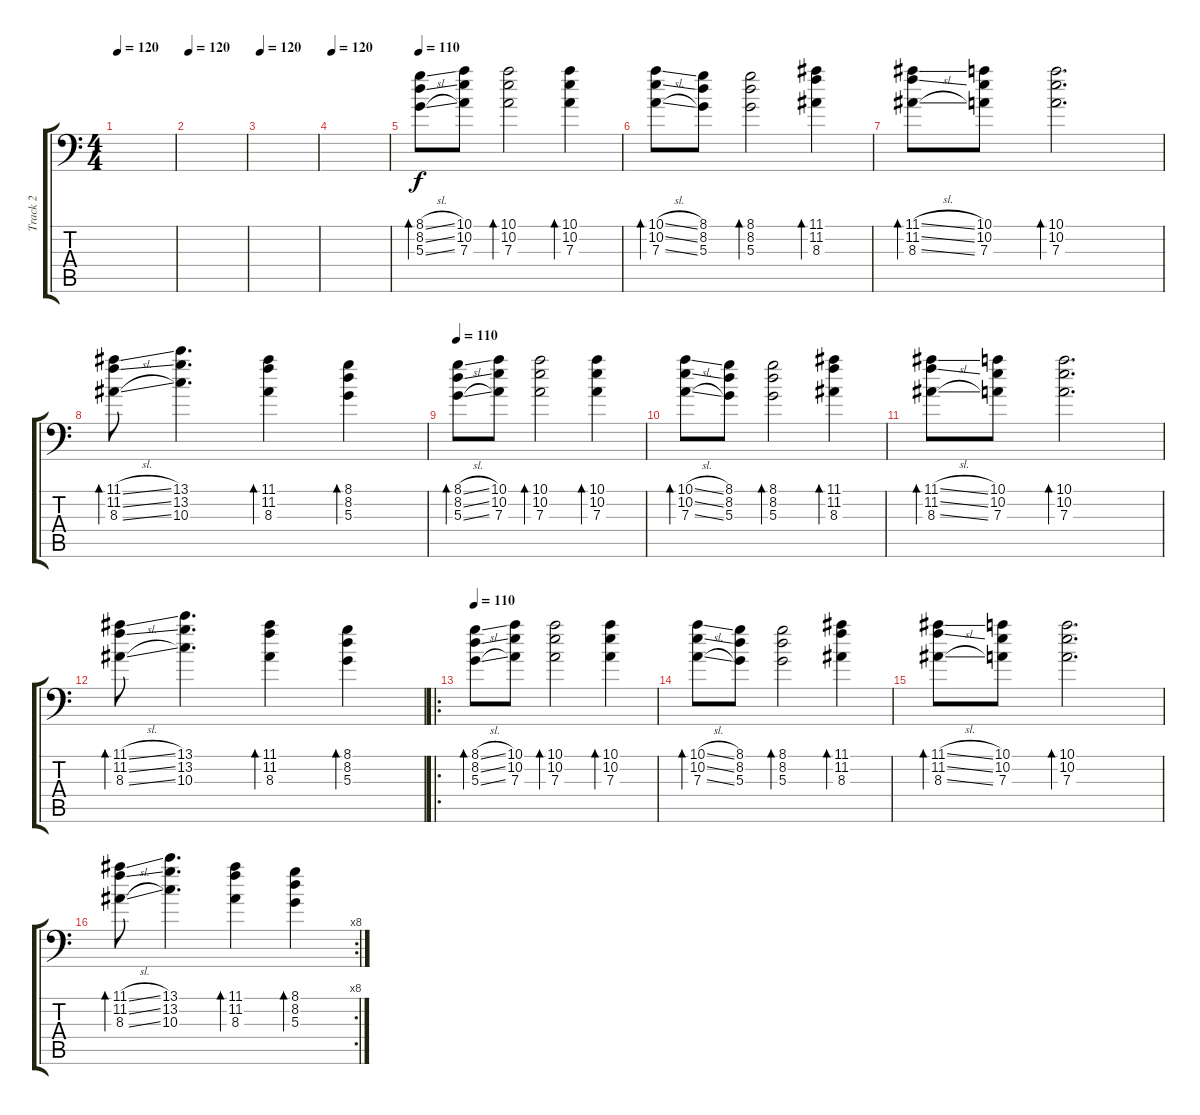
\track ("Track 2" "Track 2") {instrument acousticguitarsteel}
\staff {score tabs}
\tuning (B3 Gb3 D3 A2 E2 A1) {hide}
\ts (4 4)
\tempo 120
\clef f4
\ks c
|
\tempo 120
|
\tempo 120
|
\tempo 120
|
\tempo 110
(8.1{sl} 8.2{sl} 5.3{sl}).8{bd 120 instrument acousticguitarnylon} (10.1 10.2 7.3).8 (10.1 10.2 7.3).2{bd 120} (10.1 10.2 7.3).4{bd 120} |
(10.1{sl} 10.2{sl} 7.3{sl}).8{bd 120} (8.1 8.2 5.3).8 (8.1 8.2 5.3).2{bd 120} (11.1 11.2 8.3).4{bd 120} |
(11.1{sl} 11.2{sl} 8.3{sl}).8{bd 120} (10.1 10.2 7.3).8 (10.1 10.2 7.3).2{d bd 120} |
(11.1{sl} 11.2{sl} 8.3{sl}).8{bd 120} (13.1 13.2 10.3).4{d} (11.1 11.2 8.3).4{bd 120} (8.1 8.2 5.3).4{bd 120} |
\tempo 110
(8.1{sl} 8.2{sl} 5.3{sl}).8{bd 120 instrument acousticguitarnylon} (10.1 10.2 7.3).8 (10.1 10.2 7.3).2{bd 120} (10.1 10.2 7.3).4{bd 120} |
(10.1{sl} 10.2{sl} 7.3{sl}).8{bd 120} (8.1 8.2 5.3).8 (8.1 8.2 5.3).2{bd 120} (11.1 11.2 8.3).4{bd 120} |
(11.1{sl} 11.2{sl} 8.3{sl}).8{bd 120} (10.1 10.2 7.3).8 (10.1 10.2 7.3).2{d bd 120} |
(11.1{sl} 11.2{sl} 8.3{sl}).8{bd 120} (13.1 13.2 10.3).4{d} (11.1 11.2 8.3).4{bd 120} (8.1 8.2 5.3).4{bd 120} |
\ro
\tempo 110
(8.1{sl} 8.2{sl} 5.3{sl}).8{bd 120 instrument acousticguitarnylon} (10.1 10.2 7.3).8 (10.1 10.2 7.3).2{bd 120} (10.1 10.2 7.3).4{bd 120} |
(10.1{sl} 10.2{sl} 7.3{sl}).8{bd 120} (8.1 8.2 5.3).8 (8.1 8.2 5.3).2{bd 120} (11.1 11.2 8.3).4{bd 120} |
(11.1{sl} 11.2{sl} 8.3{sl}).8{bd 120} (10.1 10.2 7.3).8 (10.1 10.2 7.3).2{d bd 120} |
\rc 8
(11.1{sl} 11.2{sl} 8.3{sl}).8{bd 120} (13.1 13.2 10.3).4{d} (11.1 11.2 8.3).4{bd 120} (8.1 8.2 5.3).4{bd 120}
